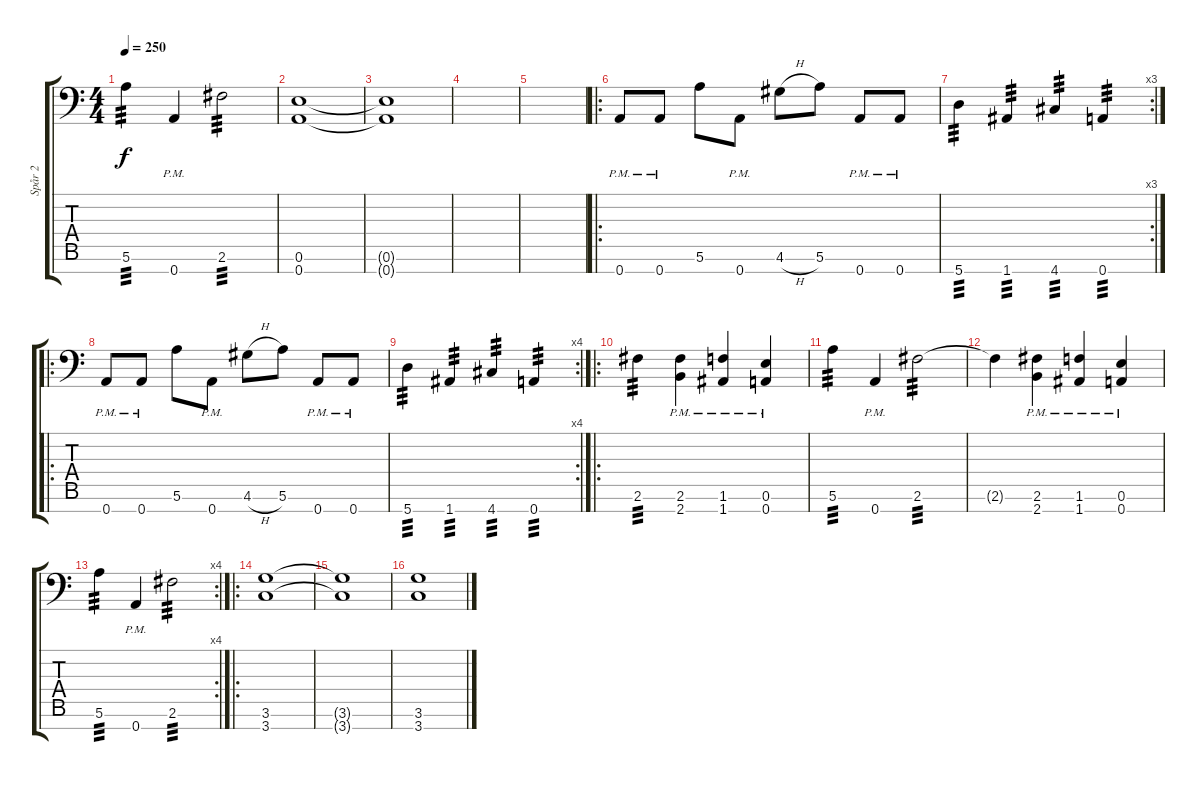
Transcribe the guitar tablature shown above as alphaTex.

\track ("Spår 2" "Spår 2") {instrument distortionguitar}
\staff {score tabs}
\tuning (E4 B3 G3 D3 A2 E2 A1) {hide}
\ts (4 4)
\tempo 250
\clef f4
\ks c
5.6.4{tp 3 dy f} 0.7{pm}.4 2.6.2{tp 3} |
(0.6 0.7).1 |
(0.6{t} 0.7{t}).1 |
|
|
\ro
0.7{pm}.8 0.7{pm}.8 5.6.8 0.7{pm}.8 4.6{h}.8 5.6.8 0.7{pm}.8 0.7{pm}.8 |
\rc 3
5.7.4{tp 3} 1.7.4{tp 3} 4.7.4{tp 3} 0.7.4{tp 3} |
\ro
0.7{pm}.8 0.7{pm}.8 5.6.8 0.7{pm}.8 4.6{h}.8 5.6.8 0.7{pm}.8 0.7{pm}.8 |
\rc 4
5.7.4{tp 3} 1.7.4{tp 3} 4.7.4{tp 3} 0.7.4{tp 3} |
\ro
2.6.4{tp 3} (2.6{pm} 2.7{pm}).4 (1.6{pm} 1.7{pm}).4 (0.6{pm} 0.7{pm}).4 |
5.6.4{tp 3} 0.7{pm}.4 2.6.2{tp 3} |
2.6{t}.4 (2.6{pm} 2.7{pm}).4 (1.6{pm} 1.7{pm}).4 (0.6{pm} 0.7{pm}).4 |
\rc 4
5.6.4{tp 3} 0.7{pm}.4 2.6.2{tp 3} |
\ro
(3.6 3.7).1 |
(3.6{t} 3.7{t}).1 |
(3.6 3.7).1
